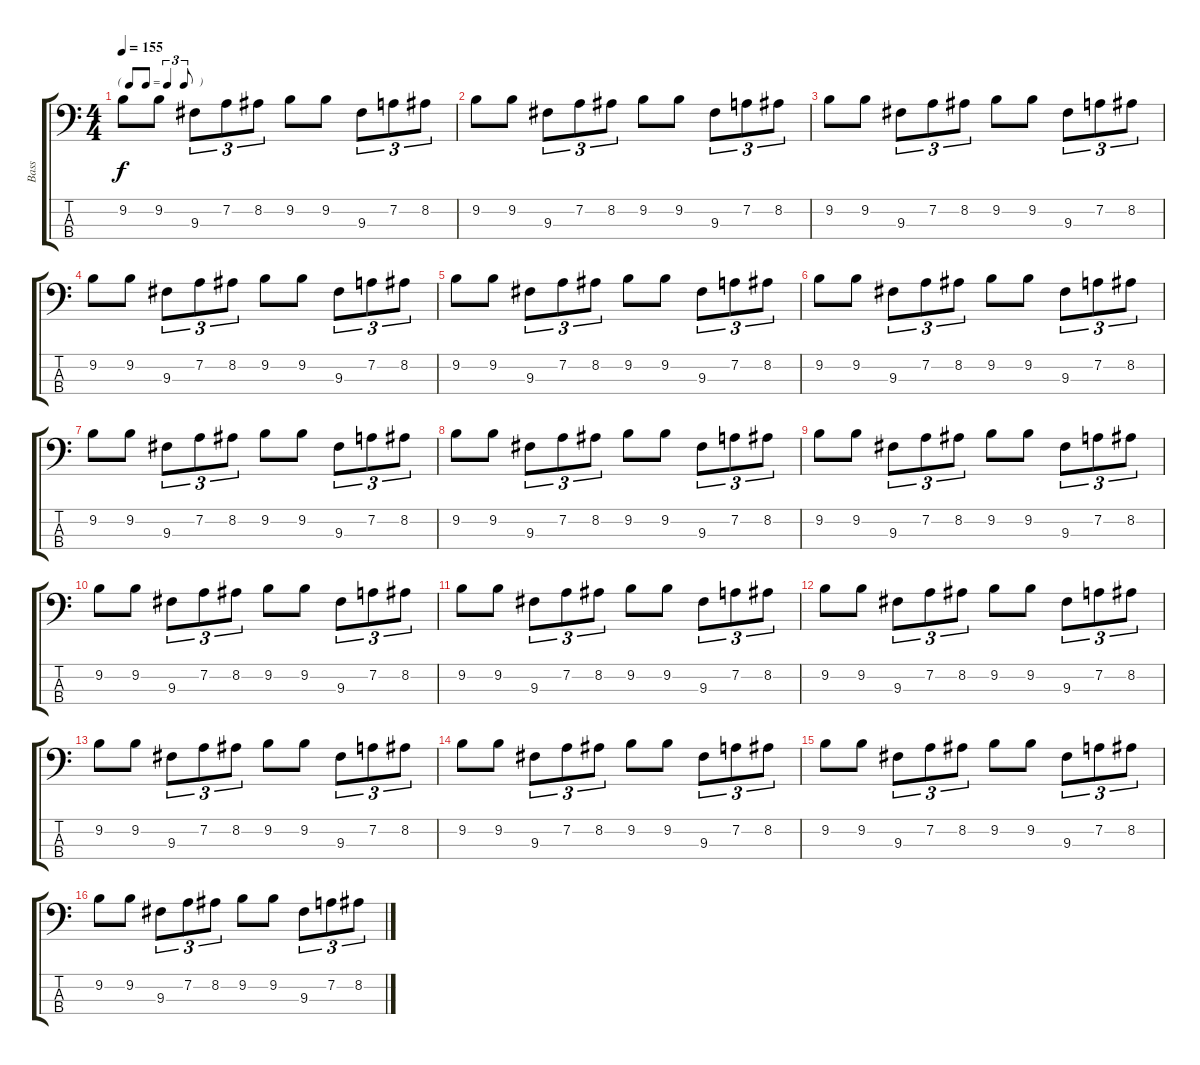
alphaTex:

\track ("Bass" "Bass") {instrument electricbassfinger}
\staff {score tabs}
\tuning (G2 D2 A1 E1) {hide}
\ts (4 4)
\tf triplet8th
\tempo 155
\clef f4
\ks c
9.2.8{dy f} 9.2.8 9.3.8{tu (3 2)} 7.2.8{tu (3 2)} 8.2.8{tu (3 2)} 9.2.8 9.2.8 9.3.8{tu (3 2)} 7.2.8{tu (3 2)} 8.2.8{tu (3 2)} |
9.2.8 9.2.8 9.3.8{tu (3 2)} 7.2.8{tu (3 2)} 8.2.8{tu (3 2)} 9.2.8 9.2.8 9.3.8{tu (3 2)} 7.2.8{tu (3 2)} 8.2.8{tu (3 2)} |
9.2.8 9.2.8 9.3.8{tu (3 2)} 7.2.8{tu (3 2)} 8.2.8{tu (3 2)} 9.2.8 9.2.8 9.3.8{tu (3 2)} 7.2.8{tu (3 2)} 8.2.8{tu (3 2)} |
9.2.8 9.2.8 9.3.8{tu (3 2)} 7.2.8{tu (3 2)} 8.2.8{tu (3 2)} 9.2.8 9.2.8 9.3.8{tu (3 2)} 7.2.8{tu (3 2)} 8.2.8{tu (3 2)} |
9.2.8 9.2.8 9.3.8{tu (3 2)} 7.2.8{tu (3 2)} 8.2.8{tu (3 2)} 9.2.8 9.2.8 9.3.8{tu (3 2)} 7.2.8{tu (3 2)} 8.2.8{tu (3 2)} |
9.2.8 9.2.8 9.3.8{tu (3 2)} 7.2.8{tu (3 2)} 8.2.8{tu (3 2)} 9.2.8 9.2.8 9.3.8{tu (3 2)} 7.2.8{tu (3 2)} 8.2.8{tu (3 2)} |
9.2.8 9.2.8 9.3.8{tu (3 2)} 7.2.8{tu (3 2)} 8.2.8{tu (3 2)} 9.2.8 9.2.8 9.3.8{tu (3 2)} 7.2.8{tu (3 2)} 8.2.8{tu (3 2)} |
9.2.8 9.2.8 9.3.8{tu (3 2)} 7.2.8{tu (3 2)} 8.2.8{tu (3 2)} 9.2.8 9.2.8 9.3.8{tu (3 2)} 7.2.8{tu (3 2)} 8.2.8{tu (3 2)} |
9.2.8 9.2.8 9.3.8{tu (3 2)} 7.2.8{tu (3 2)} 8.2.8{tu (3 2)} 9.2.8 9.2.8 9.3.8{tu (3 2)} 7.2.8{tu (3 2)} 8.2.8{tu (3 2)} |
9.2.8 9.2.8 9.3.8{tu (3 2)} 7.2.8{tu (3 2)} 8.2.8{tu (3 2)} 9.2.8 9.2.8 9.3.8{tu (3 2)} 7.2.8{tu (3 2)} 8.2.8{tu (3 2)} |
9.2.8 9.2.8 9.3.8{tu (3 2)} 7.2.8{tu (3 2)} 8.2.8{tu (3 2)} 9.2.8 9.2.8 9.3.8{tu (3 2)} 7.2.8{tu (3 2)} 8.2.8{tu (3 2)} |
9.2.8 9.2.8 9.3.8{tu (3 2)} 7.2.8{tu (3 2)} 8.2.8{tu (3 2)} 9.2.8 9.2.8 9.3.8{tu (3 2)} 7.2.8{tu (3 2)} 8.2.8{tu (3 2)} |
9.2.8 9.2.8 9.3.8{tu (3 2)} 7.2.8{tu (3 2)} 8.2.8{tu (3 2)} 9.2.8 9.2.8 9.3.8{tu (3 2)} 7.2.8{tu (3 2)} 8.2.8{tu (3 2)} |
9.2.8 9.2.8 9.3.8{tu (3 2)} 7.2.8{tu (3 2)} 8.2.8{tu (3 2)} 9.2.8 9.2.8 9.3.8{tu (3 2)} 7.2.8{tu (3 2)} 8.2.8{tu (3 2)} |
9.2.8 9.2.8 9.3.8{tu (3 2)} 7.2.8{tu (3 2)} 8.2.8{tu (3 2)} 9.2.8 9.2.8 9.3.8{tu (3 2)} 7.2.8{tu (3 2)} 8.2.8{tu (3 2)} |
9.2.8 9.2.8 9.3.8{tu (3 2)} 7.2.8{tu (3 2)} 8.2.8{tu (3 2)} 9.2.8 9.2.8 9.3.8{tu (3 2)} 7.2.8{tu (3 2)} 8.2.8{tu (3 2)}
